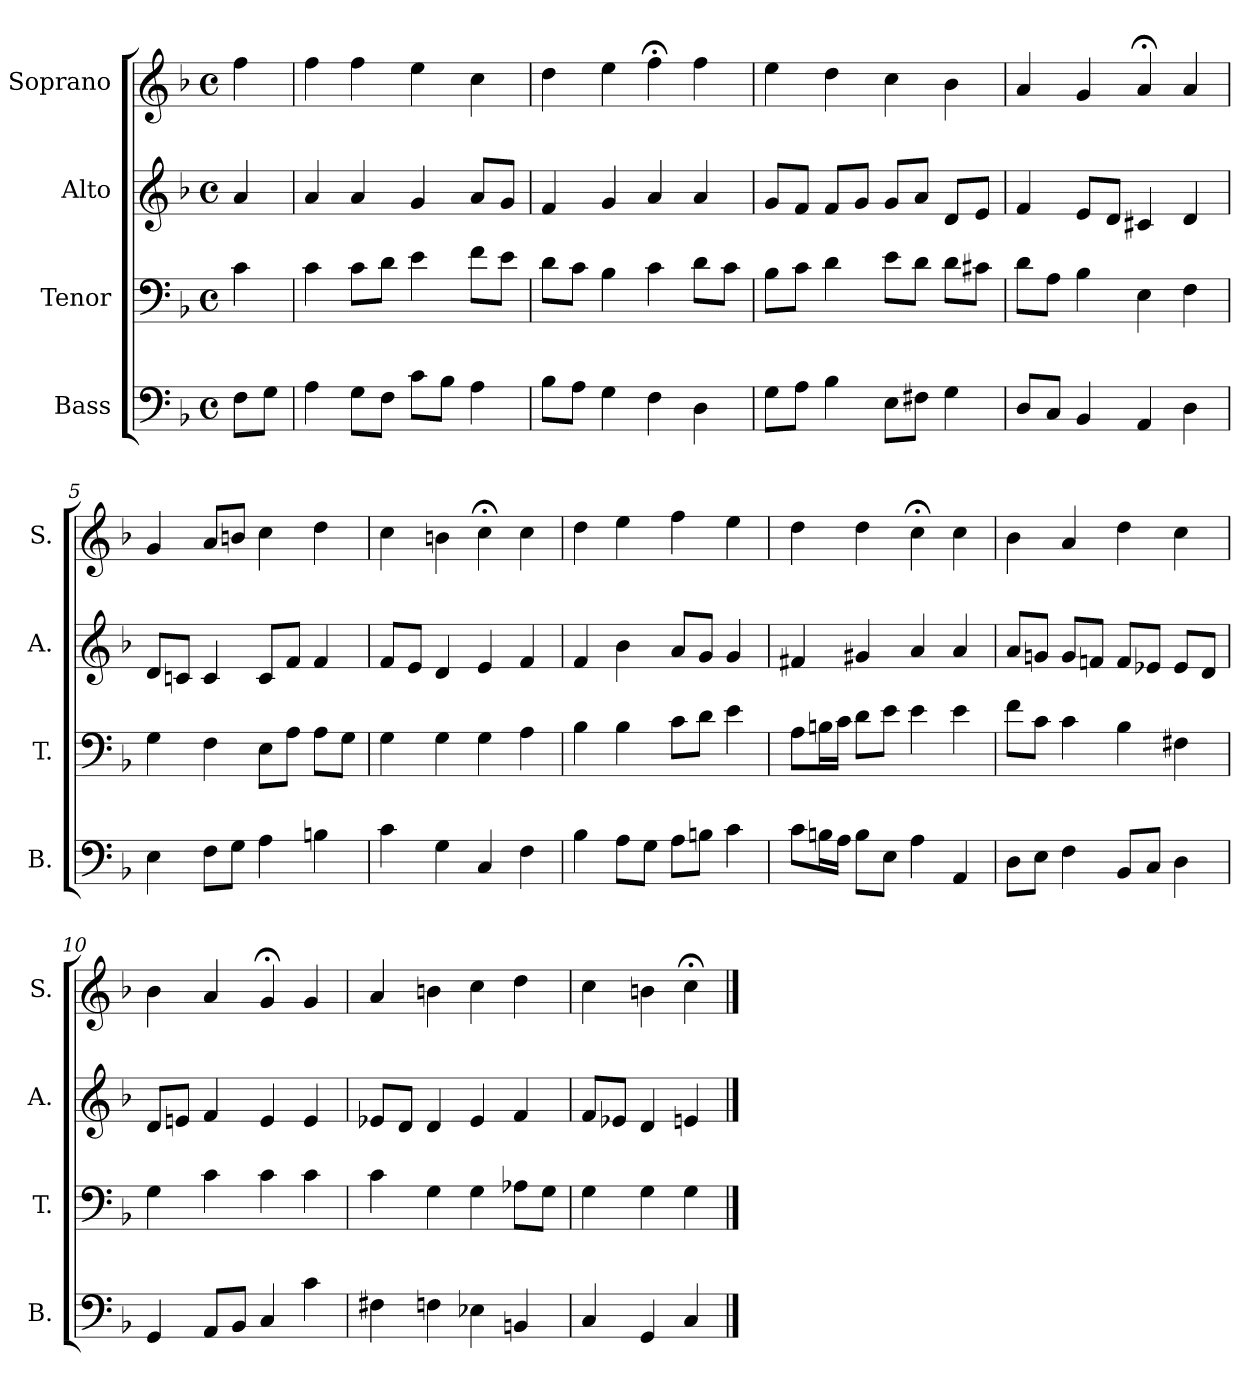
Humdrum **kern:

**kern	**kern	**kern	**kern
*part4	*part3	*part2	*part1
*staff4	*staff3	*staff2	*staff1
*I"Bass	*I"Tenor	*I"Alto	*I"Soprano
*I'B.	*I'T.	*I'A.	*I'S.
*clefF4	*clefF4	*clefG2	*clefG2
*k[b-]	*k[b-]	*k[b-]	*k[b-]
*F:	*F:	*F:	*F:
*M4/4	*M4/4	*M4/4	*M4/4
*met(c)	*met(c)	*met(c)	*met(c)
=	=	=	=
8F\L	4c\	4a/	4ff\
8G\J	.	.	.
=1	=1	=1	=1
4A\	4c\	4a/	4ff\
8G\L	8c\L	4a/	4ff\
8F\J	8d\J	.	.
8c\L	4e\	4g/	4ee\
8B-\J	.	.	.
4A\	8f\L	8a/L	4cc\
.	8e\J	8g/J	.
=2	=2	=2	=2
8B-\L	8d\L	4f/	4dd\
8A\J	8c\J	.	.
4G\	4B-\	4g/	4ee\
4F\	4c\	4a/	4ff;<\
4D\	8d\L	4a/	4ff\
.	8c\J	.	.
=3	=3	=3	=3
8G\L	8B-\L	8g/L	4ee\
8A\J	8c\J	8f/J	.
4B-\	4d\	8f/L	4dd\
.	.	8g/J	.
8E\L	8e\L	8g/L	4cc\
8F#X\J	8d\J	8a/J	.
4G\	8d\L	8d/L	4b-\
.	8c#X\J	8e/J	.
=4	=4	=4	=4
8D/L	8d\L	4f/	4a/
8C/J	8A\J	.	.
4BB-/	4B-\	8e/L	4g/
.	.	8d/J	.
4AA/	4E\	4c#X/	4a;</
4D\	4F\	4d/	4a/
!!LO:LB:g=z
=5	=5	=5	=5
4E\	4G\	8d/L	4g/
.	.	8cn/J	.
8F\L	4F\	4c/	8a/L
8G\J	.	.	8bn/J
4A\	8E\L	8c/L	4cc\
.	8A\J	8f/J	.
4Bn\	8A\L	4f/	4dd\
.	8G\J	.	.
=6	=6	=6	=6
4c\	4G\	8f/L	4cc\
.	.	8e/J	.
4G\	4G\	4d/	4bn\
4C/	4G\	4e/	4cc;<\
4F\	4A\	4f/	4cc\
=7	=7	=7	=7
4B-\	4B-\	4f/	4dd\
8A\L	4B-\	4b-\	4ee\
8G\J	.	.	.
8A\L	8c\L	8a/L	4ff\
8Bn\J	8d\J	8g/J	.
4c\	4e\	4g/	4ee\
=8	=8	=8	=8
8c\L	8A\L	4f#X/	4dd\
16Bn\L	16Bn\L	.	.
16A\JJ	16c\JJ	.	.
8B\L	8d\L	4g#X/	4dd\
8E\J	8e\J	.	.
4A\	4e\	4a/	4cc;<\
4AA/	4e\	4a/	4cc\
!!LO:LB:g=z
=9	=9	=9	=9
8D\L	8f\L	8a/L	4b-\
8E\J	8c\J	8gn/J	.
4F\	4c\	8g/L	4a/
.	.	8fn/J	.
8BB-/L	4B-\	8f/L	4dd\
8C/J	.	8e-X/J	.
4D\	4F#X\	8e-/L	4cc\
.	.	8d/J	.
=10	=10	=10	=10
4GG/	4G\	8d/L	4b-\
.	.	8en/J	.
8AA/L	4c\	4f/	4a/
8BB-/J	.	.	.
4C/	4c\	4e/	4g;</
4c\	4c\	4e/	4g/
=11	=11	=11	=11
4F#X\	4c\	8e-X/L	4a/
.	.	8d/J	.
4Fn\	4G\	4d/	4bn\
4E-X\	4G\	4e-/	4cc\
4BBn/	8A-X\L	4f/	4dd\
.	8G\J	.	.
=12	=12	=12	=12
4C/	4G\	8f/L	4cc\
.	.	8e-X/J	.
4GG/	4G\	4d/	4bn\
4C/	4G\	4en/	4cc;<\
==	==	==	==
*-	*-	*-	*-
